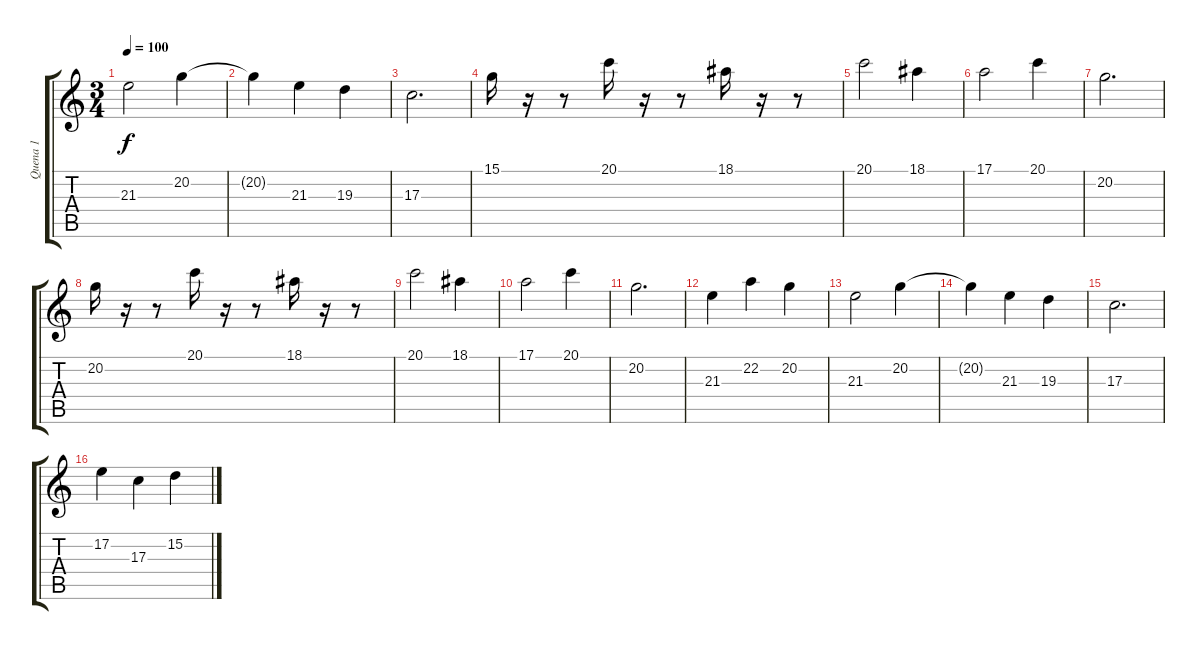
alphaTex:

\track ("Quena 1" "Quena 1") {instrument piccolo}
\staff {score tabs}
\tuning (E4 B3 G3 D3 A2 E2) {hide}
\ts (3 4)
\tempo 100
\clef g2
\ks c
21.3.2{dy f} 20.2.4 |
20.2{t}.4 21.3.4 19.3.4 |
17.3.2{d} |
15.1.16 r.16 r.8 20.1.16 r.16 r.8 18.1.16 r.16 r.8 |
20.1.2 18.1.4 |
17.1.2 20.1.4 |
20.2.2{d} |
20.2.16 r.16 r.8 20.1.16 r.16 r.8 18.1.16 r.16 r.8 |
20.1.2 18.1.4 |
17.1.2 20.1.4 |
20.2.2{d} |
21.3.4 22.2.4 20.2.4 |
21.3.2 20.2.4 |
20.2{t}.4 21.3.4 19.3.4 |
17.3.2{d} |
17.2.4 17.3.4 15.2.4
